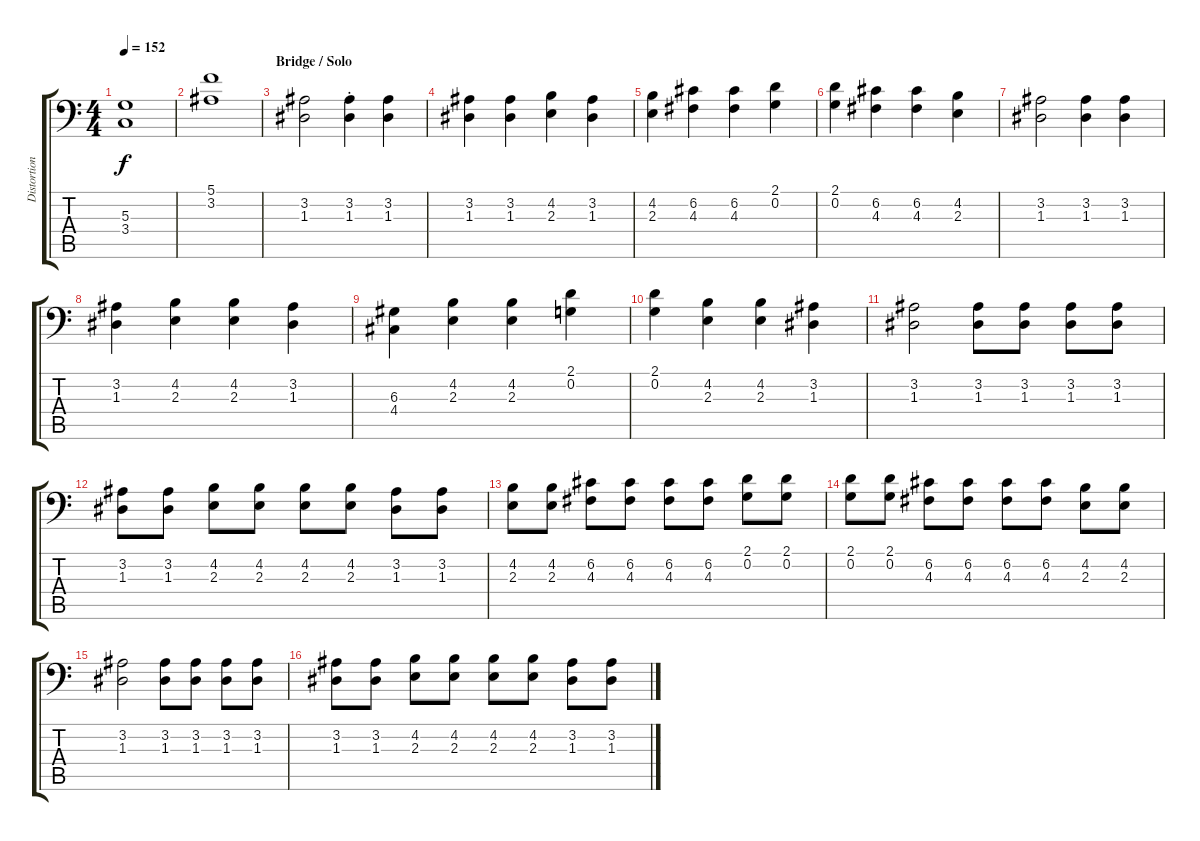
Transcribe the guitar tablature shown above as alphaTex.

\track ("Distortion Effect 2" "Distortion") {instrument distortionguitar}
\staff {score tabs}
\tuning (C3 G2 D2 A1 E1 B0) {hide}
\ts (4 4)
\tempo 152
\clef f4
\ks c
(5.3 3.4).1{dy f} |
(5.1 3.2).1 |
\section ("" "Bridge / Solo")
(3.2 1.3).2 (3.2{st} 1.3{st}).4 (3.2 1.3).4 |
(3.2 1.3).4 (3.2 1.3).4 (4.2 2.3).4 (3.2 1.3).4 |
(4.2 2.3).4 (6.2 4.3).4 (6.2 4.3).4 (2.1 0.2).4 |
(2.1 0.2).4 (6.2 4.3).4 (6.2 4.3).4 (4.2 2.3).4 |
(3.2 1.3).2 (3.2 1.3).4 (3.2 1.3).4 |
(3.2 1.3).4 (4.2 2.3).4 (4.2 2.3).4 (3.2 1.3).4 |
(6.3 4.4).4 (4.2 2.3).4 (4.2 2.3).4 (2.1 0.2).4 |
(2.1 0.2).4 (4.2 2.3).4 (4.2 2.3).4 (3.2 1.3).4 |
(3.2 1.3).2 (3.2 1.3).8 (3.2 1.3).8 (3.2 1.3).8 (3.2 1.3).8 |
(3.2 1.3).8 (3.2 1.3).8 (4.2 2.3).8 (4.2 2.3).8 (4.2 2.3).8 (4.2 2.3).8 (3.2 1.3).8 (3.2 1.3).8 |
(4.2 2.3).8 (4.2 2.3).8 (6.2 4.3).8 (6.2 4.3).8 (6.2 4.3).8 (6.2 4.3).8 (2.1 0.2).8 (2.1 0.2).8 |
(2.1 0.2).8 (2.1 0.2).8 (6.2 4.3).8 (6.2 4.3).8 (6.2 4.3).8 (6.2 4.3).8 (4.2 2.3).8 (4.2 2.3).8 |
(3.2 1.3).2 (3.2 1.3).8 (3.2 1.3).8 (3.2 1.3).8 (3.2 1.3).8 |
(3.2 1.3).8 (3.2 1.3).8 (4.2 2.3).8 (4.2 2.3).8 (4.2 2.3).8 (4.2 2.3).8 (3.2 1.3).8 (3.2 1.3).8
